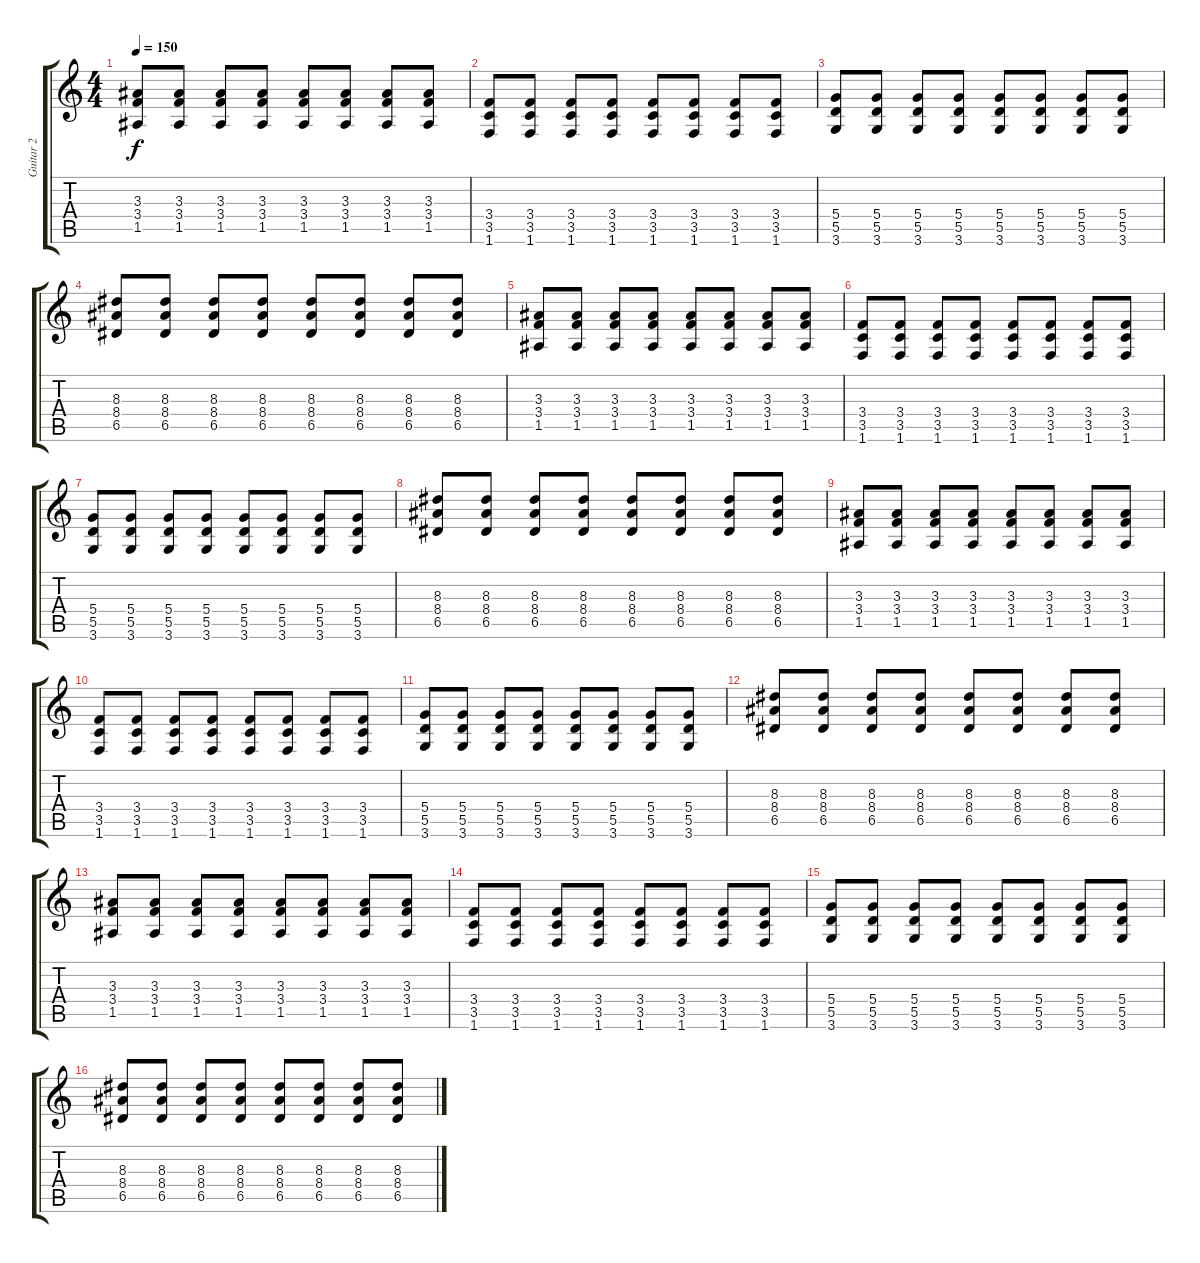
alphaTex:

\track ("Guitar 2" "Guitar 2") {instrument distortionguitar}
\staff {score tabs}
\tuning (E4 B3 G3 D3 A2 E2) {hide}
\ts (4 4)
\tempo 150
\clef g2
\ks c
(3.3 3.4 1.5).8{dy f} (3.3 3.4 1.5).8 (3.3 3.4 1.5).8 (3.3 3.4 1.5).8 (3.3 3.4 1.5).8 (3.3 3.4 1.5).8 (3.3 3.4 1.5).8 (3.3 3.4 1.5).8 |
(3.4 3.5 1.6).8 (3.4 3.5 1.6).8 (3.4 3.5 1.6).8 (3.4 3.5 1.6).8 (3.4 3.5 1.6).8 (3.4 3.5 1.6).8 (3.4 3.5 1.6).8 (3.4 3.5 1.6).8 |
(5.4 5.5 3.6).8 (5.4 5.5 3.6).8 (5.4 5.5 3.6).8 (5.4 5.5 3.6).8 (5.4 5.5 3.6).8 (5.4 5.5 3.6).8 (5.4 5.5 3.6).8 (5.4 5.5 3.6).8 |
(8.3 8.4 6.5).8 (8.3 8.4 6.5).8 (8.3 8.4 6.5).8 (8.3 8.4 6.5).8 (8.3 8.4 6.5).8 (8.3 8.4 6.5).8 (8.3 8.4 6.5).8 (8.3 8.4 6.5).8 |
(3.3 3.4 1.5).8 (3.3 3.4 1.5).8 (3.3 3.4 1.5).8 (3.3 3.4 1.5).8 (3.3 3.4 1.5).8 (3.3 3.4 1.5).8 (3.3 3.4 1.5).8 (3.3 3.4 1.5).8 |
(3.4 3.5 1.6).8 (3.4 3.5 1.6).8 (3.4 3.5 1.6).8 (3.4 3.5 1.6).8 (3.4 3.5 1.6).8 (3.4 3.5 1.6).8 (3.4 3.5 1.6).8 (3.4 3.5 1.6).8 |
(5.4 5.5 3.6).8 (5.4 5.5 3.6).8 (5.4 5.5 3.6).8 (5.4 5.5 3.6).8 (5.4 5.5 3.6).8 (5.4 5.5 3.6).8 (5.4 5.5 3.6).8 (5.4 5.5 3.6).8 |
(8.3 8.4 6.5).8 (8.3 8.4 6.5).8 (8.3 8.4 6.5).8 (8.3 8.4 6.5).8 (8.3 8.4 6.5).8 (8.3 8.4 6.5).8 (8.3 8.4 6.5).8 (8.3 8.4 6.5).8 |
(3.3 3.4 1.5).8 (3.3 3.4 1.5).8 (3.3 3.4 1.5).8 (3.3 3.4 1.5).8 (3.3 3.4 1.5).8 (3.3 3.4 1.5).8 (3.3 3.4 1.5).8 (3.3 3.4 1.5).8 |
(3.4 3.5 1.6).8 (3.4 3.5 1.6).8 (3.4 3.5 1.6).8 (3.4 3.5 1.6).8 (3.4 3.5 1.6).8 (3.4 3.5 1.6).8 (3.4 3.5 1.6).8 (3.4 3.5 1.6).8 |
(5.4 5.5 3.6).8 (5.4 5.5 3.6).8 (5.4 5.5 3.6).8 (5.4 5.5 3.6).8 (5.4 5.5 3.6).8 (5.4 5.5 3.6).8 (5.4 5.5 3.6).8 (5.4 5.5 3.6).8 |
(8.3 8.4 6.5).8 (8.3 8.4 6.5).8 (8.3 8.4 6.5).8 (8.3 8.4 6.5).8 (8.3 8.4 6.5).8 (8.3 8.4 6.5).8 (8.3 8.4 6.5).8 (8.3 8.4 6.5).8 |
(3.3 3.4 1.5).8 (3.3 3.4 1.5).8 (3.3 3.4 1.5).8 (3.3 3.4 1.5).8 (3.3 3.4 1.5).8 (3.3 3.4 1.5).8 (3.3 3.4 1.5).8 (3.3 3.4 1.5).8 |
(3.4 3.5 1.6).8 (3.4 3.5 1.6).8 (3.4 3.5 1.6).8 (3.4 3.5 1.6).8 (3.4 3.5 1.6).8 (3.4 3.5 1.6).8 (3.4 3.5 1.6).8 (3.4 3.5 1.6).8 |
(5.4 5.5 3.6).8 (5.4 5.5 3.6).8 (5.4 5.5 3.6).8 (5.4 5.5 3.6).8 (5.4 5.5 3.6).8 (5.4 5.5 3.6).8 (5.4 5.5 3.6).8 (5.4 5.5 3.6).8 |
(8.3 8.4 6.5).8 (8.3 8.4 6.5).8 (8.3 8.4 6.5).8 (8.3 8.4 6.5).8 (8.3 8.4 6.5).8 (8.3 8.4 6.5).8 (8.3 8.4 6.5).8 (8.3 8.4 6.5).8
